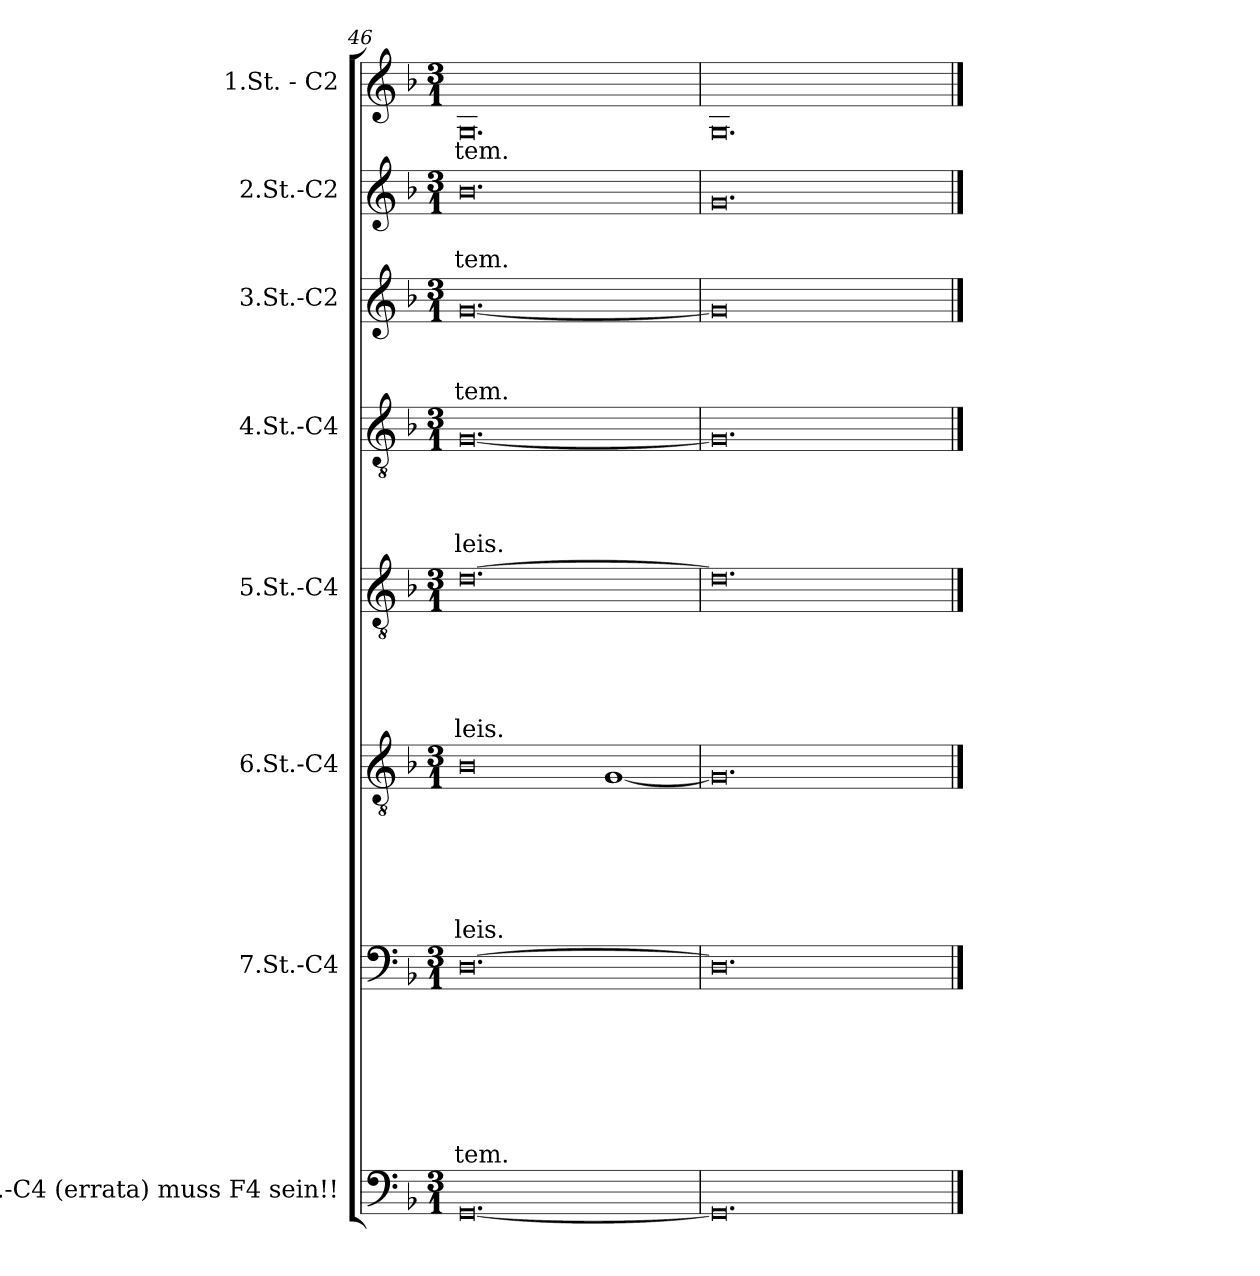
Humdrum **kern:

**kern	**kern	**text	**text	**text	**text	**text	**text	**text	**kern	**text	**text	**text	**text	**text	**text	**kern	**text	**text	**text	**text	**text	**kern	**text	**text	**text	**text	**kern	**text	**text	**text	**kern	**text	**text	**kern	**text
*part8	*part7	*part7	*part7	*part7	*part7	*part7	*part7	*part7	*part6	*part6	*part6	*part6	*part6	*part6	*part6	*part5	*part5	*part5	*part5	*part5	*part5	*part4	*part4	*part4	*part4	*part4	*part3	*part3	*part3	*part3	*part2	*part2	*part2	*part1	*part1
*staff8	*staff7	*staff7	*staff7	*staff7	*staff7	*staff7	*staff7	*staff7	*staff6	*staff6	*staff6	*staff6	*staff6	*staff6	*staff6	*staff5	*staff5	*staff5	*staff5	*staff5	*staff5	*staff4	*staff4	*staff4	*staff4	*staff4	*staff3	*staff3	*staff3	*staff3	*staff2	*staff2	*staff2	*staff1	*staff1
*I"8.St.-C4 (errata) muss F4 sein!!	*I"7.St.-C4	*	*	*	*	*	*	*	*I"6.St.-C4	*	*	*	*	*	*	*I"5.St.-C4	*	*	*	*	*	*I"4.St.-C4	*	*	*	*	*I"3.St.-C2	*	*	*	*I"2.St.-C2	*	*	*I"1.St. - C2	*
*clefF4	*clefF4	*	*	*	*	*	*	*	*clefGv2	*	*	*	*	*	*	*clefGv2	*	*	*	*	*	*clefGv2	*	*	*	*	*clefG2	*	*	*	*clefG2	*	*	*clefG2	*
*k[b-]	*k[b-]	*	*	*	*	*	*	*	*k[b-]	*	*	*	*	*	*	*k[b-]	*	*	*	*	*	*k[b-]	*	*	*	*	*k[b-]	*	*	*	*k[b-]	*	*	*k[b-]	*
*F:	*F:	*	*	*	*	*	*	*	*F:	*	*	*	*	*	*	*F:	*	*	*	*	*	*F:	*	*	*	*	*F:	*	*	*	*F:	*	*	*F:	*
*M3/1	*M3/1	*	*	*	*	*	*	*	*M3/1	*	*	*	*	*	*	*M3/1	*	*	*	*	*	*M3/1	*	*	*	*	*M3/1	*	*	*	*M3/1	*	*	*M3/1	*
=46	=46	=46	=46	=46	=46	=46	=46	=46	=46	=46	=46	=46	=46	=46	=46	=46	=46	=46	=46	=46	=46	=46	=46	=46	=46	=46	=46	=46	=46	=46	=46	=46	=46	=46	=46
[0.GG	[0.D	.	.	.	.	.	.	-tem.	0B-	.	.	.	.	.	-leis.	[0.d	.	.	.	.	-leis.	[0.G	.	.	.	-leis.	[0.g	.	.	-tem.	0.b-	.	-tem.	0.G	-tem.
.	.	.	.	.	.	.	.	.	[1G	.	.	.	.	.	.	.	.	.	.	.	.	.	.	.	.	.	.	.	.	.	.	.	.	.	.
=47	=47	=47	=47	=47	=47	=47	=47	=47	=47	=47	=47	=47	=47	=47	=47	=47	=47	=47	=47	=47	=47	=47	=47	=47	=47	=47	=47	=47	=47	=47	=47	=47	=47	=47	=47
0.GG]	0.D]	.	.	.	.	.	.	.	0.G]	.	.	.	.	.	.	0.d]	.	.	.	.	.	0.G]	.	.	.	.	0g]	.	.	.	0.g	.	.	0.G	.
.	.	.	.	.	.	.	.	.	.	.	.	.	.	.	.	.	.	.	.	.	.	.	.	.	.	.	1ryy	.	.	.	.	.	.	.	.
==	==	==	==	==	==	==	==	==	==	==	==	==	==	==	==	==	==	==	==	==	==	==	==	==	==	==	==	==	==	==	==	==	==	==	==
*-	*-	*-	*-	*-	*-	*-	*-	*-	*-	*-	*-	*-	*-	*-	*-	*-	*-	*-	*-	*-	*-	*-	*-	*-	*-	*-	*-	*-	*-	*-	*-	*-	*-	*-	*-
